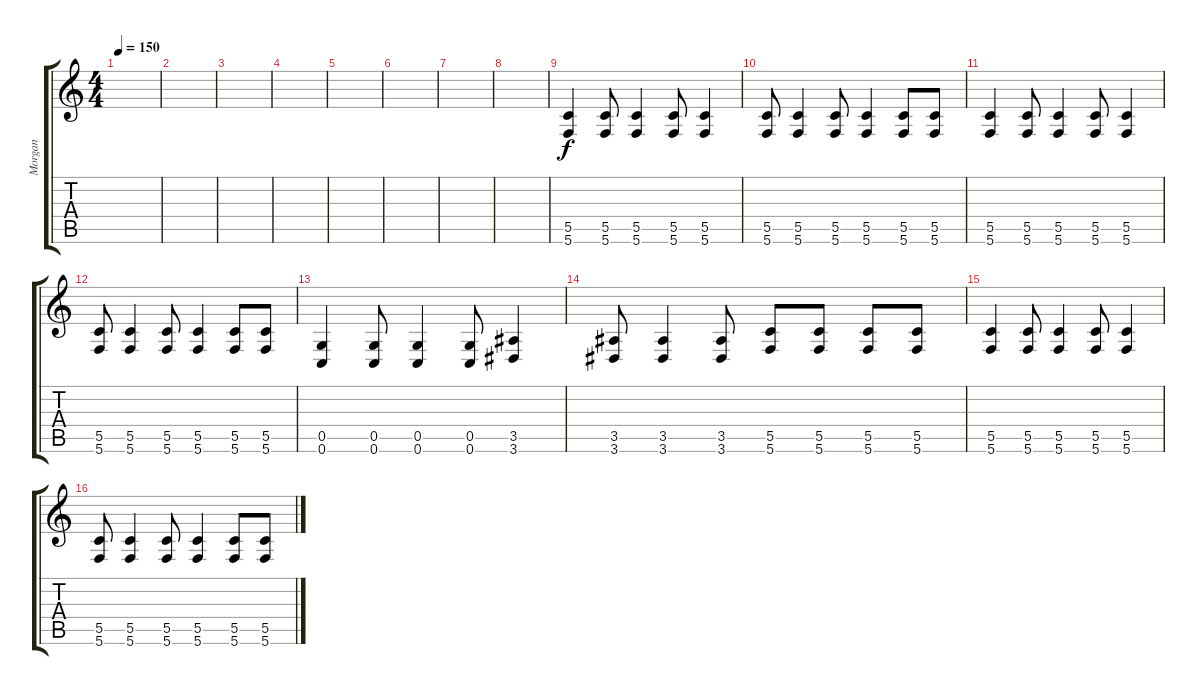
\track ("Morgan" "Morgan") {instrument overdrivenguitar}
\staff {score tabs}
\tuning (D4 A3 F3 C3 G2 C2) {hide}
\ts (4 4)
\tempo 150
\clef g2
\ks c
|
|
|
|
|
|
|
|
(5.5 5.6).4{volume 13} (5.5 5.6).8 (5.5 5.6).4 (5.5 5.6).8 (5.5 5.6).4 |
(5.5 5.6).8 (5.5 5.6).4 (5.5 5.6).8 (5.5 5.6).4 (5.5 5.6).8 (5.5 5.6).8 |
(5.5 5.6).4 (5.5 5.6).8 (5.5 5.6).4 (5.5 5.6).8 (5.5 5.6).4 |
(5.5 5.6).8 (5.5 5.6).4 (5.5 5.6).8 (5.5 5.6).4 (5.5 5.6).8 (5.5 5.6).8 |
(0.5 0.6).4 (0.5 0.6).8 (0.5 0.6).4 (0.5 0.6).8 (3.5 3.6).4 |
(3.5 3.6).8 (3.5 3.6).4 (3.5 3.6).8 (5.5 5.6).8 (5.5 5.6).8 (5.5 5.6).8 (5.5 5.6).8 |
(5.5 5.6).4 (5.5 5.6).8 (5.5 5.6).4 (5.5 5.6).8 (5.5 5.6).4 |
(5.5 5.6).8 (5.5 5.6).4 (5.5 5.6).8 (5.5 5.6).4 (5.5 5.6).8 (5.5 5.6).8
